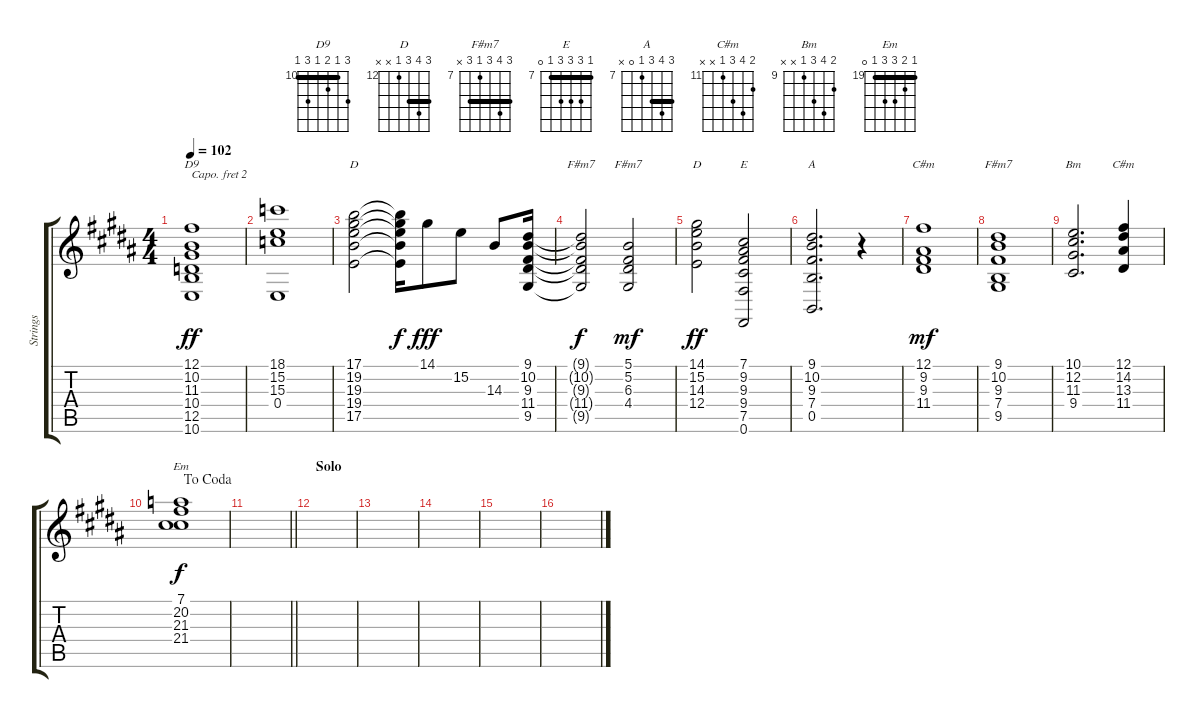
\track ("Strings" "Strings") {instrument stringensemble1}
\staff {score tabs}
\capo 2
\tuning (E4 B3 G3 D3 A2 E2) {hide}
\chord ("D9" 12 10 11 10 12 10) {firstfret 10 barre 10}
\chord ("D" 17 19 19 19 17 x) {firstfret 17 barre 17}
\chord ("F#m7" 9 10 9 11 9 x) {firstfret 9 barre 9}
\chord ("F#m7" 5 5 6 4 x x) {firstfret 4 barre 5}
\chord ("D" 14 15 14 12 x x) {firstfret 12 barre 14}
\chord ("E" 7 9 9 9 7 0) {firstfret 7 barre 7}
\chord ("A" 9 10 9 7 0 x) {firstfret 7 barre 9}
\chord ("C#m" 12 9 9 11 x x) {firstfret 9 barre 9}
\chord ("F#m7" 9 10 9 7 9 x) {firstfret 7 barre 9}
\chord ("Bm" 10 12 11 9 x x) {firstfret 9}
\chord ("C#m" 12 14 13 11 x x) {firstfret 11}
\chord ("Em" 19 20 21 21 19 0) {firstfret 19 barre 19}
\ts (4 4)
\tempo 102
\clef g2
\ks g#minor
(12.1{t} 10.2{t} 11.3{t} 10.4{t} 12.5{t} 10.6{t}).1{ch "D9" dy ff} |
(18.1 15.2 15.3 0.4).1 |
\ks b
(17.1 19.2 19.3 19.4 17.5).2{ch "D"} (17.1{t} 19.2{t} 19.3{t} 19.4{t} 17.5{t}).16{dy f} 14.1.8{dy fff} 15.2.8 14.3.8 (9.1 10.2 9.3 11.4 9.5).16 |
\ks g#minor
(9.1{t} 10.2{t} 9.3{t} 11.4{t} 9.5{t}).2{ch "F#m7" dy f} (5.1 5.2 6.3 4.4).2{ch "F#m7" dy mf} |
(14.1 15.2 14.3 12.4).2{ch "D" dy ff} (7.1 9.2 9.3 9.4 7.5 0.6).2{ch "E"} |
\ks b
(9.1 10.2 9.3 7.4 0.5).2{d ch "A"} r.4 |
(12.1 9.2 9.3 11.4).1{ch "C#m" dy mf} |
\ks g#minor
(9.1 10.2 9.3 7.4 9.5).1{ch "F#m7"} |
(10.1 12.2 11.3 9.4).2{d ch "Bm"} (12.1 14.2 13.3 11.4).4{ch "C#m"} |
\jump dacoda
\ks b
(7.1 20.2 21.3 21.4).1{ch "Em" dy f volume 2} |
\barLineRight lightlight
\ks g#minor
|
\section ("" "Solo")
|
\ks b
|
\ks g#minor
|
\ks b
|
\ks g#minor
